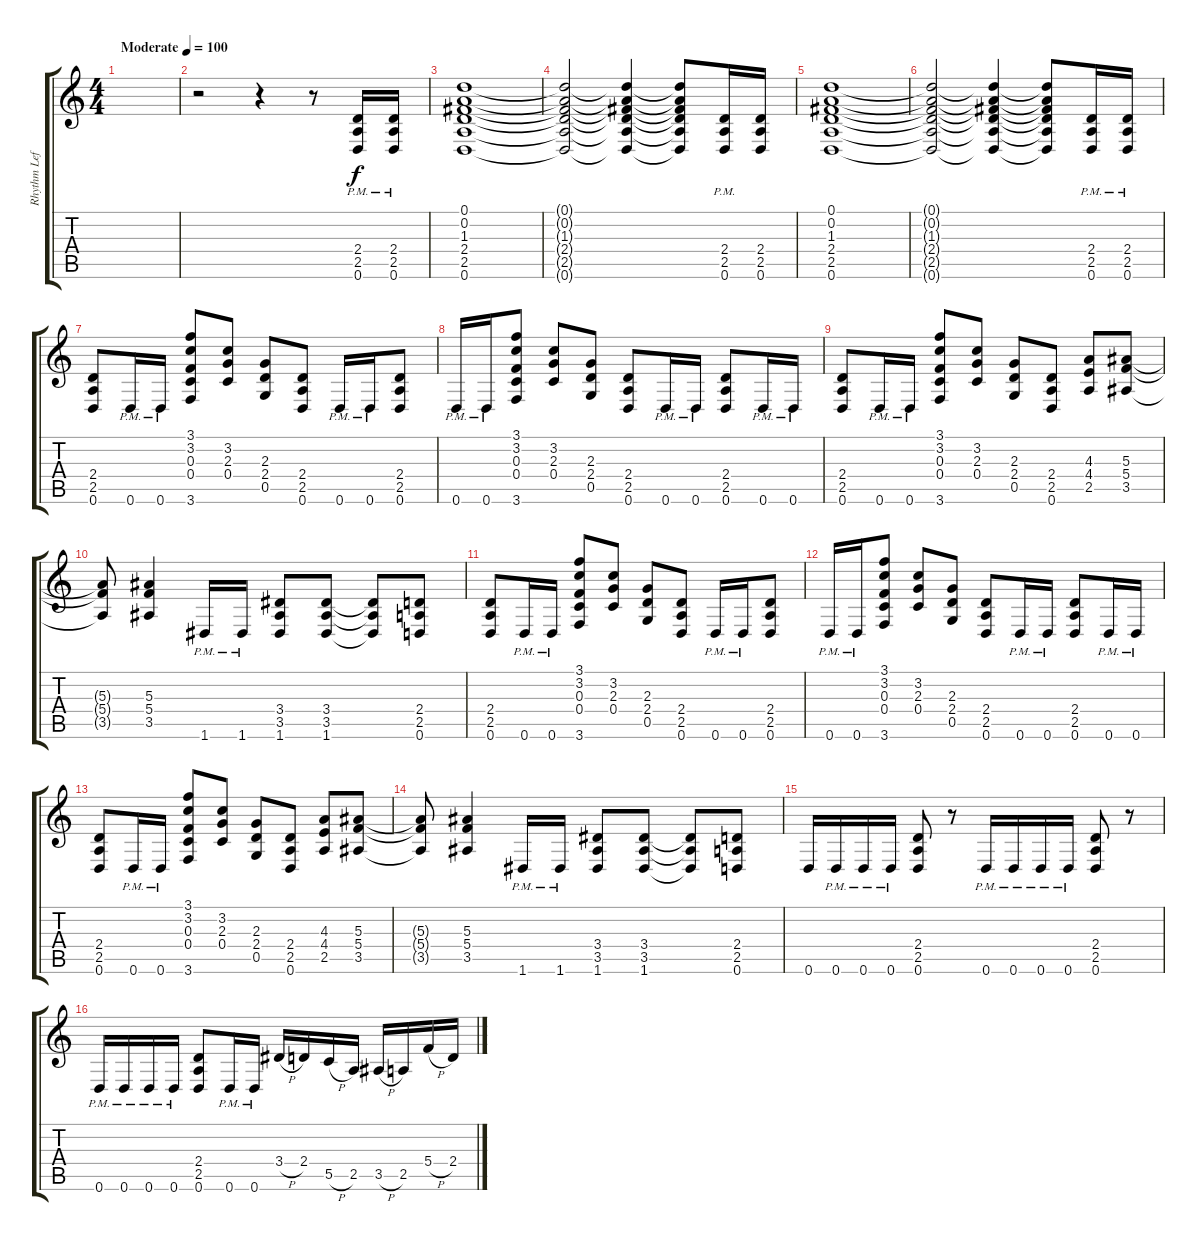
\track ("Rhythm Left" "Rhythm Lef") {instrument distortionguitar}
\staff {score tabs}
\tuning (D4 A3 F3 C3 G2 D2) {hide}
\ts (4 4)
\tempo (100 "Moderate")
\clef g2
\ks c
|
r.2 r.4 r.8 (2.4 2.5 0.6{pm}).16 (2.4 2.5 0.6{pm}).16 |
(0.1 0.2 1.3 2.4 2.5 0.6).1 |
(0.1{t} 0.2{t} 1.3{t} 2.4{t} 2.5{t} 0.6{t}).2 (0.1{t} 0.2{t} 1.3{t} 2.4{t} 2.5{t} 0.6{t}).4 (0.1{t} 0.2{t} 1.3{t} 2.4{t} 2.5{t} 0.6{t}).8 (2.4{pm} 2.5 0.6).16 (2.4 2.5 0.6).16 |
(0.1 0.2 1.3 2.4 2.5 0.6).1 |
(0.1{t} 0.2{t} 1.3{t} 2.4{t} 2.5{t} 0.6{t}).2 (0.1{t} 0.2{t} 1.3{t} 2.4{t} 2.5{t} 0.6{t}).4 (0.1{t} 0.2{t} 1.3{t} 2.4{t} 2.5{t} 0.6{t}).8 (2.4 2.5 0.6{pm}).16 (2.4 2.5 0.6{pm}).16 |
(2.4 2.5 0.6).8 0.6{pm}.16 0.6{pm}.16 (3.1 3.2 0.3 0.4 3.6).8 (3.2 2.3 0.4).8 (2.3 2.4 0.5).8 (2.4 2.5 0.6).8 0.6{pm}.16 0.6{pm}.16 (2.4 2.5 0.6).8 |
0.6{pm}.16 0.6{pm}.16 (3.1 3.2 0.3 0.4 3.6).8 (3.2 2.3 0.4).8 (2.3 2.4 0.5).8 (2.4 2.5 0.6).8 0.6{pm}.16 0.6{pm}.16 (2.4 2.5 0.6).8 0.6{pm}.16 0.6{pm}.16 |
(2.4 2.5 0.6).8 0.6{pm}.16 0.6{pm}.16 (3.1 3.2 0.3 0.4 3.6).8 (3.2 2.3 0.4).8 (2.3 2.4 0.5).8 (2.4 2.5 0.6).8 (4.3 4.4 2.5).8 (5.3 5.4 3.5).8 |
(5.3{t} 5.4{t} 3.5{t}).8 (5.3 5.4 3.5).4 1.6{pm}.16 1.6{pm}.16 (3.4 3.5 1.6).8 (3.4 3.5 1.6).8 (3.4{t} 3.5{t} 1.6{t}).8 (2.4 2.5 0.6).8 |
(2.4 2.5 0.6).8 0.6{pm}.16 0.6{pm}.16 (3.1 3.2 0.3 0.4 3.6).8 (3.2 2.3 0.4).8 (2.3 2.4 0.5).8 (2.4 2.5 0.6).8 0.6{pm}.16 0.6{pm}.16 (2.4 2.5 0.6).8 |
0.6{pm}.16 0.6{pm}.16 (3.1 3.2 0.3 0.4 3.6).8 (3.2 2.3 0.4).8 (2.3 2.4 0.5).8 (2.4 2.5 0.6).8 0.6{pm}.16 0.6{pm}.16 (2.4 2.5 0.6).8 0.6{pm}.16 0.6{pm}.16 |
(2.4 2.5 0.6).8 0.6{pm}.16 0.6{pm}.16 (3.1 3.2 0.3 0.4 3.6).8 (3.2 2.3 0.4).8 (2.3 2.4 0.5).8 (2.4 2.5 0.6).8 (4.3 4.4 2.5).8 (5.3 5.4 3.5).8 |
(5.3{t} 5.4{t} 3.5{t}).8 (5.3 5.4 3.5).4 1.6{pm}.16 1.6{pm}.16 (3.4 3.5 1.6).8 (3.4 3.5 1.6).8 (3.4{t} 3.5{t} 1.6{t}).8 (2.4 2.5 0.6).8 |
0.6.16 0.6{pm}.16 0.6{pm}.16 0.6{pm}.16 (2.4 2.5 0.6).8 r.8 0.6{pm}.16 0.6{pm}.16 0.6{pm}.16 0.6{pm}.16 (2.4 2.5 0.6).8 r.8 |
0.6{pm}.16 0.6{pm}.16 0.6{pm}.16 0.6{pm}.16 (2.4 2.5 0.6).8 0.6{pm}.16 0.6{pm}.16 3.4{h}.16 2.4.16 5.5{h}.16 2.5.16 3.5{h}.16 2.5.16 5.4{h}.16 2.4.16
